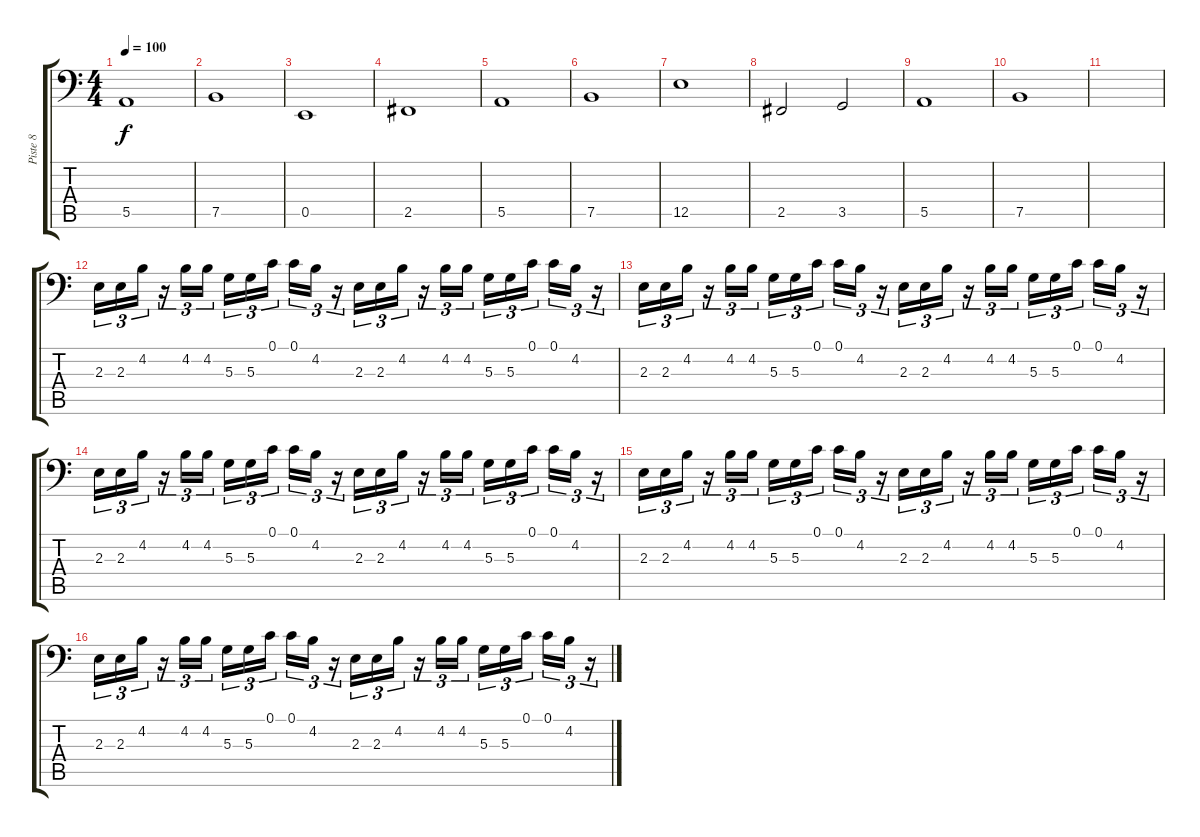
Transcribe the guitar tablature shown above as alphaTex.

\track ("Piste 8" "Piste 8") {instrument electricbassfinger}
\staff {score tabs}
\tuning (C3 G2 D2 A1 E1 B0) {hide}
\ts (4 4)
\tempo 100
\clef f4
\ks c
5.5.1{dy f} |
7.5.1 |
0.5.1 |
2.5.1 |
5.5.1 |
7.5.1 |
12.5.1 |
2.5.2 3.5.2 |
5.5.1 |
7.5.1 |
|
2.3.16{tu (3 2)} 2.3.16{tu (3 2)} 4.2.16{tu (3 2)} r.16{tu (3 2)} 4.2.16{tu (3 2)} 4.2.16{tu (3 2)} 5.3.16{tu (3 2)} 5.3.16{tu (3 2)} 0.1.16{tu (3 2)} 0.1.16{tu (3 2)} 4.2.16{tu (3 2)} r.16{tu (3 2)} 2.3.16{tu (3 2)} 2.3.16{tu (3 2)} 4.2.16{tu (3 2)} r.16{tu (3 2)} 4.2.16{tu (3 2)} 4.2.16{tu (3 2)} 5.3.16{tu (3 2)} 5.3.16{tu (3 2)} 0.1.16{tu (3 2)} 0.1.16{tu (3 2)} 4.2.16{tu (3 2)} r.16{tu (3 2)} |
2.3.16{tu (3 2)} 2.3.16{tu (3 2)} 4.2.16{tu (3 2)} r.16{tu (3 2)} 4.2.16{tu (3 2)} 4.2.16{tu (3 2)} 5.3.16{tu (3 2)} 5.3.16{tu (3 2)} 0.1.16{tu (3 2)} 0.1.16{tu (3 2)} 4.2.16{tu (3 2)} r.16{tu (3 2)} 2.3.16{tu (3 2)} 2.3.16{tu (3 2)} 4.2.16{tu (3 2)} r.16{tu (3 2)} 4.2.16{tu (3 2)} 4.2.16{tu (3 2)} 5.3.16{tu (3 2)} 5.3.16{tu (3 2)} 0.1.16{tu (3 2)} 0.1.16{tu (3 2)} 4.2.16{tu (3 2)} r.16{tu (3 2)} |
2.3.16{tu (3 2)} 2.3.16{tu (3 2)} 4.2.16{tu (3 2)} r.16{tu (3 2)} 4.2.16{tu (3 2)} 4.2.16{tu (3 2)} 5.3.16{tu (3 2)} 5.3.16{tu (3 2)} 0.1.16{tu (3 2)} 0.1.16{tu (3 2)} 4.2.16{tu (3 2)} r.16{tu (3 2)} 2.3.16{tu (3 2)} 2.3.16{tu (3 2)} 4.2.16{tu (3 2)} r.16{tu (3 2)} 4.2.16{tu (3 2)} 4.2.16{tu (3 2)} 5.3.16{tu (3 2)} 5.3.16{tu (3 2)} 0.1.16{tu (3 2)} 0.1.16{tu (3 2)} 4.2.16{tu (3 2)} r.16{tu (3 2)} |
2.3.16{tu (3 2)} 2.3.16{tu (3 2)} 4.2.16{tu (3 2)} r.16{tu (3 2)} 4.2.16{tu (3 2)} 4.2.16{tu (3 2)} 5.3.16{tu (3 2)} 5.3.16{tu (3 2)} 0.1.16{tu (3 2)} 0.1.16{tu (3 2)} 4.2.16{tu (3 2)} r.16{tu (3 2)} 2.3.16{tu (3 2)} 2.3.16{tu (3 2)} 4.2.16{tu (3 2)} r.16{tu (3 2)} 4.2.16{tu (3 2)} 4.2.16{tu (3 2)} 5.3.16{tu (3 2)} 5.3.16{tu (3 2)} 0.1.16{tu (3 2)} 0.1.16{tu (3 2)} 4.2.16{tu (3 2)} r.16{tu (3 2)} |
2.3.16{tu (3 2)} 2.3.16{tu (3 2)} 4.2.16{tu (3 2)} r.16{tu (3 2)} 4.2.16{tu (3 2)} 4.2.16{tu (3 2)} 5.3.16{tu (3 2)} 5.3.16{tu (3 2)} 0.1.16{tu (3 2)} 0.1.16{tu (3 2)} 4.2.16{tu (3 2)} r.16{tu (3 2)} 2.3.16{tu (3 2)} 2.3.16{tu (3 2)} 4.2.16{tu (3 2)} r.16{tu (3 2)} 4.2.16{tu (3 2)} 4.2.16{tu (3 2)} 5.3.16{tu (3 2)} 5.3.16{tu (3 2)} 0.1.16{tu (3 2)} 0.1.16{tu (3 2)} 4.2.16{tu (3 2)} r.16{tu (3 2)}
